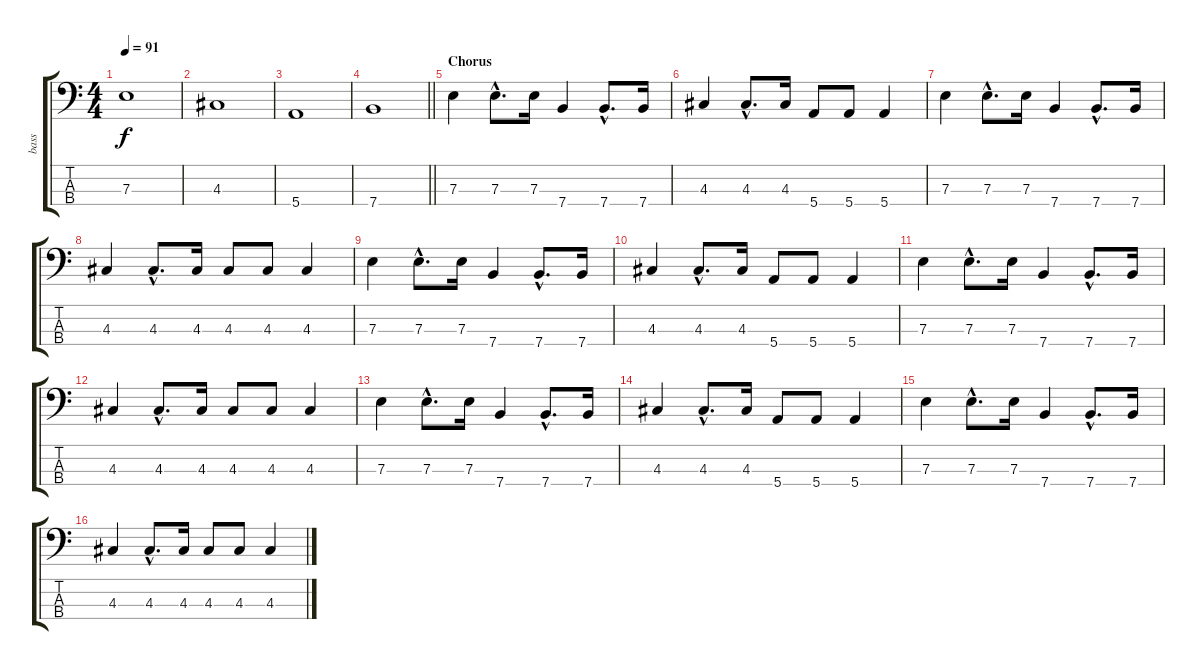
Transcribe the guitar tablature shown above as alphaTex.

\track ("bass" "bass") {instrument electricbassfinger}
\staff {score tabs}
\tuning (G2 D2 A1 E1) {hide}
\ts (4 4)
\tempo 91
\clef f4
\ks c
7.3.1{dy f} |
4.3.1 |
5.4.1 |
\barLineRight lightlight
7.4.1 |
\section ("" "Chorus")
7.3.4 7.3{hac}.8{d} 7.3.16 7.4.4 7.4{hac}.8{d} 7.4.16 |
4.3.4 4.3{hac}.8{d} 4.3.16 5.4.8 5.4.8 5.4.4 |
7.3.4 7.3{hac}.8{d} 7.3.16 7.4.4 7.4{hac}.8{d} 7.4.16 |
4.3.4 4.3{hac}.8{d} 4.3.16 4.3.8 4.3.8 4.3.4 |
7.3.4 7.3{hac}.8{d} 7.3.16 7.4.4 7.4{hac}.8{d} 7.4.16 |
4.3.4 4.3{hac}.8{d} 4.3.16 5.4.8 5.4.8 5.4.4 |
7.3.4 7.3{hac}.8{d} 7.3.16 7.4.4 7.4{hac}.8{d} 7.4.16 |
4.3.4 4.3{hac}.8{d} 4.3.16 4.3.8 4.3.8 4.3.4 |
7.3.4 7.3{hac}.8{d} 7.3.16 7.4.4 7.4{hac}.8{d} 7.4.16 |
4.3.4 4.3{hac}.8{d} 4.3.16 5.4.8 5.4.8 5.4.4 |
7.3.4 7.3{hac}.8{d} 7.3.16 7.4.4 7.4{hac}.8{d} 7.4.16 |
4.3.4 4.3{hac}.8{d} 4.3.16 4.3.8 4.3.8 4.3.4
